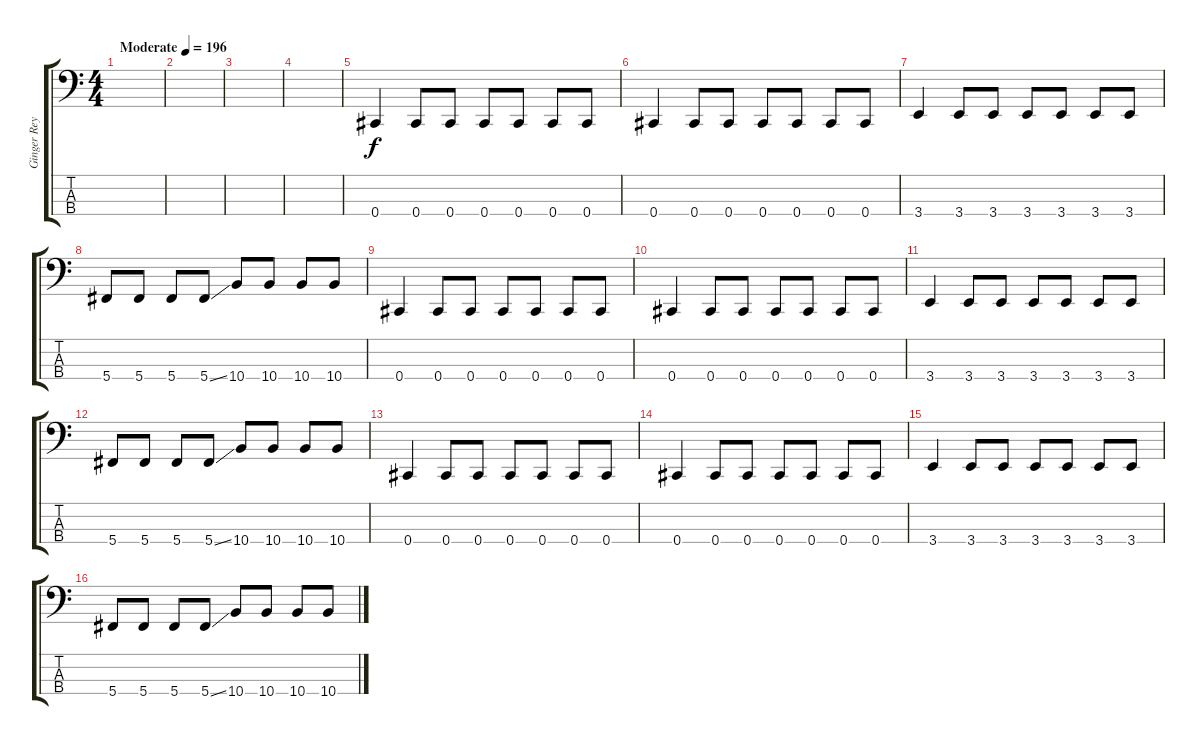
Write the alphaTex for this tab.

\track ("Ginger Reyes" "Ginger Rey") {instrument electricbassfinger}
\staff {score tabs}
\tuning (Gb2 Db2 Ab1 Db1) {hide}
\ts (4 4)
\tempo (196 "Moderate")
\clef f4
\ks c
|
|
|
|
0.4.4 0.4.8 0.4.8 0.4.8 0.4.8 0.4.8 0.4.8 |
0.4.4 0.4.8 0.4.8 0.4.8 0.4.8 0.4.8 0.4.8 |
3.4.4 3.4.8 3.4.8 3.4.8 3.4.8 3.4.8 3.4.8 |
5.4.8 5.4.8 5.4.8 5.4{ss}.8 10.4.8 10.4.8 10.4.8 10.4.8 |
0.4.4 0.4.8 0.4.8 0.4.8 0.4.8 0.4.8 0.4.8 |
0.4.4 0.4.8 0.4.8 0.4.8 0.4.8 0.4.8 0.4.8 |
3.4.4 3.4.8 3.4.8 3.4.8 3.4.8 3.4.8 3.4.8 |
5.4.8 5.4.8 5.4.8 5.4{ss}.8 10.4.8 10.4.8 10.4.8 10.4.8 |
0.4.4 0.4.8 0.4.8 0.4.8 0.4.8 0.4.8 0.4.8 |
0.4.4 0.4.8 0.4.8 0.4.8 0.4.8 0.4.8 0.4.8 |
3.4.4 3.4.8 3.4.8 3.4.8 3.4.8 3.4.8 3.4.8 |
5.4.8 5.4.8 5.4.8 5.4{ss}.8 10.4.8 10.4.8 10.4.8 10.4.8
